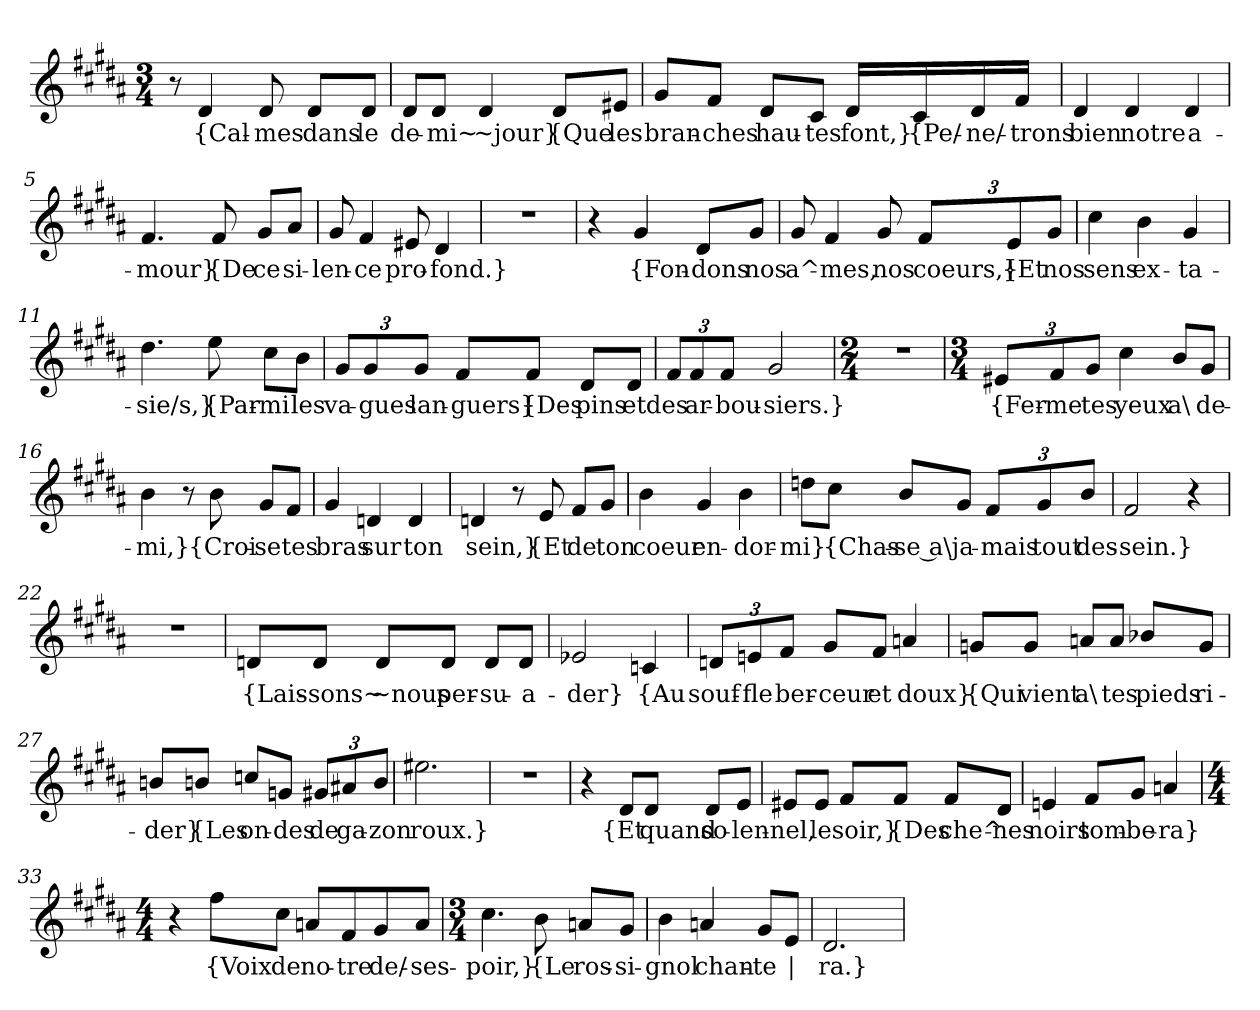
**kern	**text
*part1	*part1
*staff1	*staff1
*clefG2	*
*k[f#c#g#d#a#]	*
*M3/4	*
=1	=1
8r	.
!	!LO:LY:b
4d#/	{Cal-
!	!LO:LY:b
8d#/	-mes
!	!LO:LY:b
8d#/L	dans
!	!LO:LY:b
8d#/J	le
=2	=2
!	!LO:LY:b
8d#/L	de-
!	!LO:LY:b
8d#/J	-mi~
!	!LO:LY:b
4d#/	~jour}
!	!LO:LY:b
8d#/L	{Que
!	!LO:LY:b
8e#X/J	les
=3	=3
!	!LO:LY:b
8g#/L	bran-
!	!LO:LY:b
8f#/J	-ches
!	!LO:LY:b
8d#/L	hau-
!	!LO:LY:b
8c#/J	-tes
!	!LO:LY:b
16d#/LL	font,}
!	!LO:LY:b
16c#/	{Pe/-
!	!LO:LY:b
16d#/	-ne/-
!	!LO:LY:b
16f#/JJ	-trons
!!LO:LB:g=z
=4	=4
!	!LO:LY:b
4d#/	bien
!	!LO:LY:b
4d#/	notre
!	!LO:LY:b
4d#/	a-
=5	=5
!	!LO:LY:b
4.f#/	-mour}
!	!LO:LY:b
8f#/	{De
!	!LO:LY:b
8g#/L	ce
!	!LO:LY:b
8a#/J	si-
=6	=6
!	!LO:LY:b
8g#/	-len-
!	!LO:LY:b
4f#/	-ce
!	!LO:LY:b
8e#X/	pro-
!	!LO:LY:b
4d#/	-fond.}
=7	=7
2.r	.
=8	=8
4r	.
!	!LO:LY:b
4g#/	{Fon-
!	!LO:LY:b
8d#/L	-dons
!	!LO:LY:b
8g#/J	nos
!!LO:LB:g=z
=9	=9
!	!LO:LY:b
8g#/	a^-
!	!LO:LY:b
4f#/	-mes,
!	!LO:LY:b
8g#/	nos
*Xbrackettup	*
!	!LO:LY:b
12f#/L	coeurs,}
!	!LO:LY:b
12e/	{Et
!	!LO:LY:b
12g#/J	nos
=10	=10
!	!LO:LY:b
4cc#\	sens
!	!LO:LY:b
4b\	ex-
!	!LO:LY:b
4g#/	-ta-
=11	=11
!	!LO:LY:b
4.dd#\	-sie/s,}
!	!LO:LY:b
8ee\	{Par-
!	!LO:LY:b
8cc#\L	-mi
!	!LO:LY:b
8b\J	les
!!LO:LB:g=z
=12	=12
!	!LO:LY:b
12g#/L	va-
!	!LO:LY:b
12g#/	-gues
!	!LO:LY:b
12g#/J	lan-
!	!LO:LY:b
8f#/L	-guers}
!	!LO:LY:b
8f#/J	{Des
!	!LO:LY:b
8d#/L	pins
!	!LO:LY:b
8d#/J	et
=13	=13
!	!LO:LY:b
12f#/L	des
!	!LO:LY:b
12f#/	ar-
!	!LO:LY:b
12f#/J	-bou-
!	!LO:LY:b
2g#/	-siers.}
=14	=14
*M2/4	*
2r	.
=15	=15
*M3/4	*
!	!LO:LY:b
12e#X/L	{Fer-
!	!LO:LY:b
12f#/	-me
!	!LO:LY:b
12g#/J	tes
!	!LO:LY:b
4cc#\	yeux
!	!LO:LY:b
8b/L	a\
!	!LO:LY:b
8g#/J	de-
!!LO:LB:g=z
=16	=16
!	!LO:LY:b
4b\	-mi,}
8r	.
!	!LO:LY:b
8b\	{Croi-
!	!LO:LY:b
8g#/L	-se
!	!LO:LY:b
8f#/J	tes
=17	=17
!	!LO:LY:b
4g#/	bras
!	!LO:LY:b
4dn/	sur
!	!LO:LY:b
4d/	ton
=18	=18
!	!LO:LY:b
4dn/	sein,}
8r	.
!	!LO:LY:b
8e/	{Et
!	!LO:LY:b
8f#/L	de
!	!LO:LY:b
8g#/J	ton
=19	=19
!	!LO:LY:b
4b\	coeur
!	!LO:LY:b
4g#/	en-
!	!LO:LY:b
4b\	-dor-
!!LO:LB:g=z
=20	=20
!	!LO:LY:b
8ddn\L	-mi}
!	!LO:LY:b
8cc#\J	{Chas-
!	!LO:LY:b
8b/L	-se a\
!	!LO:LY:b
8g#/J	ja-
!	!LO:LY:b
12f#/L	-mais
!	!LO:LY:b
12g#/	tout
!	!LO:LY:b
12b/J	des-
=21	=21
!	!LO:LY:b
2f#/	-sein.}
4r	.
=22	=22
2.r	.
=23	=23
!	!LO:LY:b
8dn/L	{Lais-
!	!LO:LY:b
8d/J	-sons~
!	!LO:LY:b
8d/L	~nous
!	!LO:LY:b
8d/J	per-
!	!LO:LY:b
8d/L	-su-
!	!LO:LY:b
8d/J	-a-
=24	=24
!	!LO:LY:b
2e-X/	-der}
!	!LO:LY:b
4cn/	{Au
!!LO:LB:g=z
=25	=25
!	!LO:LY:b
12dn/L	souf-
!	!LO:LY:b
12en/	-fle
!	!LO:LY:b
12f#/J	ber-
!	!LO:LY:b
8g#/L	-ceur
!	!LO:LY:b
8f#/J	et
!	!LO:LY:b
4an/	doux}
=26	=26
!	!LO:LY:b
8gn/L	{Qui
!	!LO:LY:b
8g/J	vient
!	!LO:LY:b
8an/L	a\
!	!LO:LY:b
8a/J	tes
!	!LO:LY:b
8b-X/L	pieds
!	!LO:LY:b
8g/J	ri-
=27	=27
!	!LO:LY:b
8bn/L	-der}
!	!LO:LY:b
8bn/J	{Les
!	!LO:LY:b
8ccn/L	on-
!	!LO:LY:b
8gn/J	-des
!	!LO:LY:b
12g#X/L	de
!	!LO:LY:b
12a#X/	ga-
!	!LO:LY:b
12b/J	-zon
=28	=28
!	!LO:LY:b
2.ee#X\	roux.}
!!LO:LB:g=z
=29	=29
2.r	.
=30	=30
4r	.
!	!LO:LY:b
8d#/L	{Et
!	!LO:LY:b
8d#/J	quand
!	!LO:LY:b
8d#/L	so-
!	!LO:LY:b
8e/J	-len-
=31	=31
!	!LO:LY:b
8e#X/L	-nel,
!	!LO:LY:b
8e#/J	le
!	!LO:LY:b
8f#/L	soir,}
!	!LO:LY:b
8f#/J	{Des
!	!LO:LY:b
8f#/L	che^-
!	!LO:LY:b
8d#/J	-nes
=32	=32
!	!LO:LY:b
4en/	noirs
!	!LO:LY:b
8f#/L	tom-
!	!LO:LY:b
8g#/J	-be-
!	!LO:LY:b
4an/	-ra}
!!LO:LB:g=z
=33	=33
*M4/4	*
4r	.
!	!LO:LY:b
8ff#\L	{Voix
!	!LO:LY:b
8cc#\J	de
!	!LO:LY:b
8an/L	no-
!	!LO:LY:b
8f#/	-tre
!	!LO:LY:b
8g#/	de/-
!	!LO:LY:b
8a/J	-ses-
=34	=34
*M3/4	*
!	!LO:LY:b
4.cc#\	-poir,}
!	!LO:LY:b
8b\	{Le
!	!LO:LY:b
8an/L	ros-
!	!LO:LY:b
8g#/J	-si-
=35	=35
!	!LO:LY:b
4b\	-gnol
!	!LO:LY:b
4an/	chan-
!	!LO:LY:b
8g#/L	-te
!	!LO:LY:b
8e/J	|
=36	=36
!	!LO:LY:b
2.d#/	-ra.}
=	=
*-	*-
